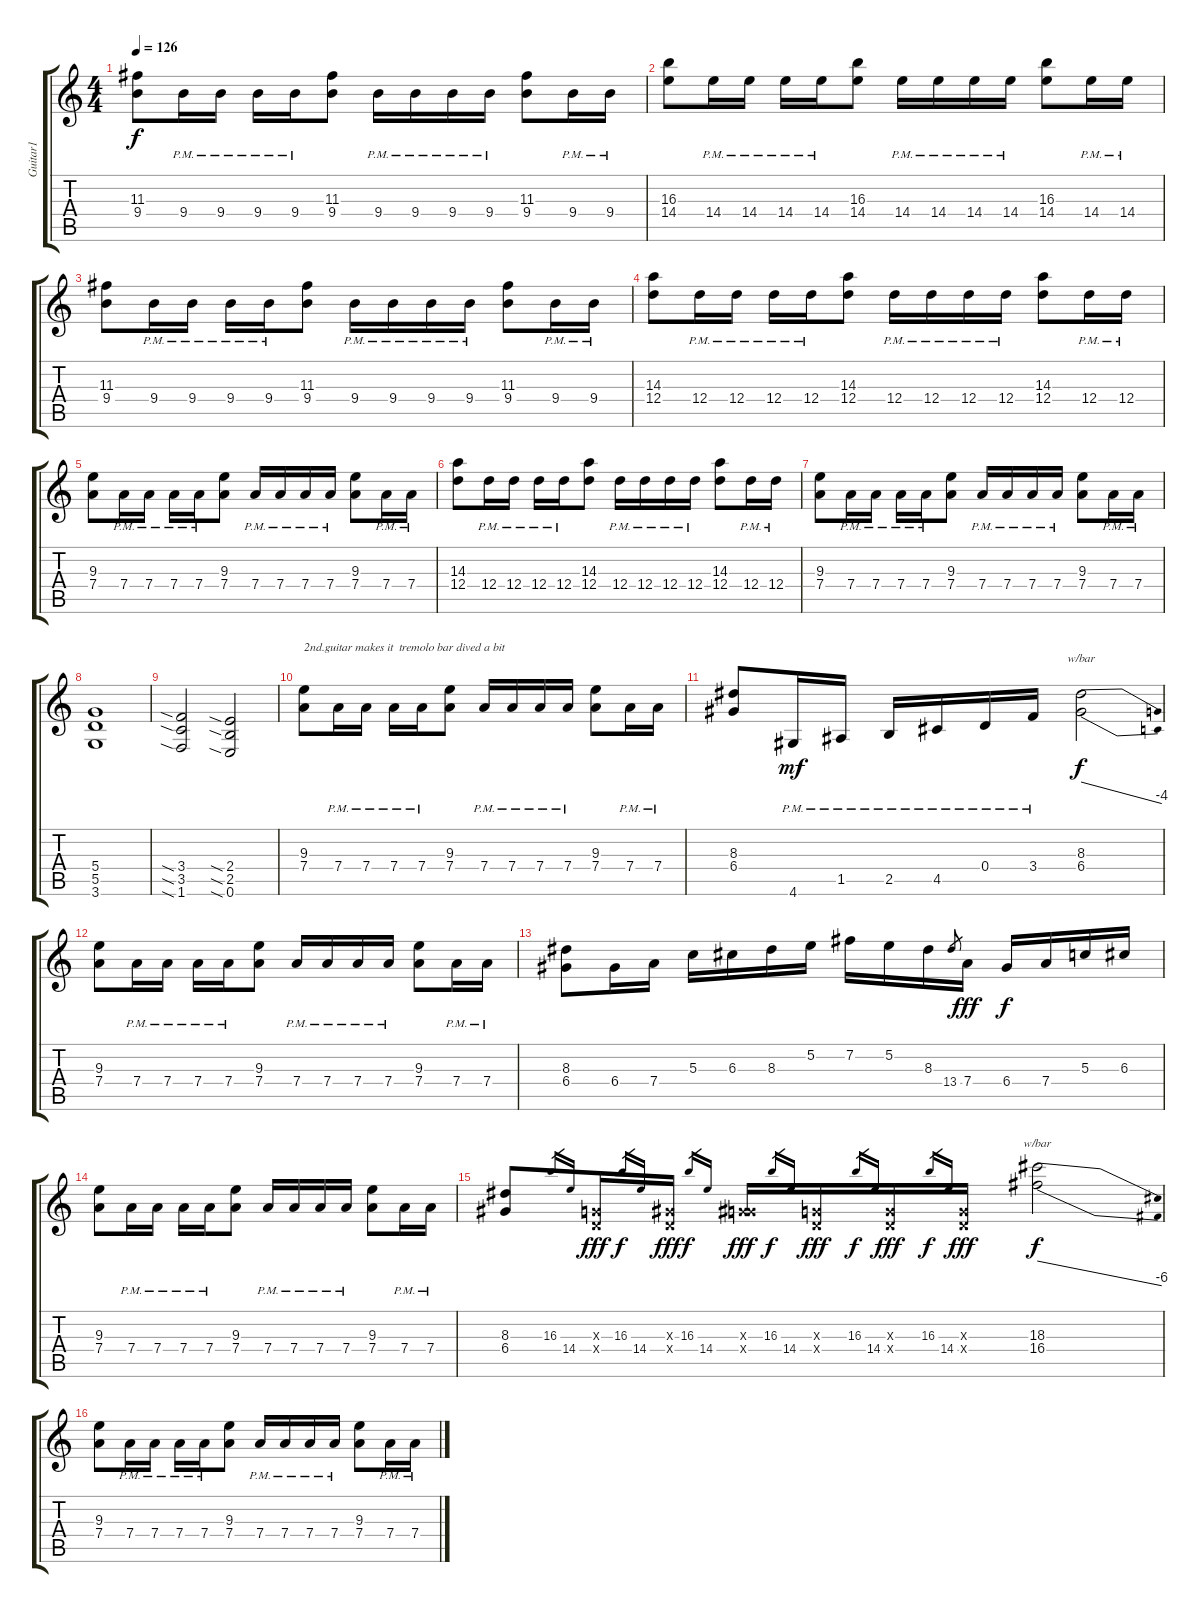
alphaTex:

\track ("Guitar1" "Guitar1") {instrument distortionguitar}
\staff {score tabs}
\tuning (E4 B3 G3 D3 A2 E2) {hide}
\ts (4 4)
\tempo 126
\clef g2
\ks c
(11.3 9.4).8{dy f} 9.4{pm}.16 9.4{pm}.16 9.4{pm}.16 9.4{pm}.16 (11.3 9.4).8 9.4{pm}.16 9.4{pm}.16 9.4{pm}.16 9.4{pm}.16 (11.3 9.4).8 9.4{pm}.16 9.4{pm}.16 |
(16.3 14.4).8 14.4{pm}.16 14.4{pm}.16 14.4{pm}.16 14.4{pm}.16 (16.3 14.4).8 14.4{pm}.16 14.4{pm}.16 14.4{pm}.16 14.4{pm}.16 (16.3 14.4).8 14.4{pm}.16 14.4{pm}.16 |
(11.3 9.4).8 9.4{pm}.16 9.4{pm}.16 9.4{pm}.16 9.4{pm}.16 (11.3 9.4).8 9.4{pm}.16 9.4{pm}.16 9.4{pm}.16 9.4{pm}.16 (11.3 9.4).8 9.4{pm}.16 9.4{pm}.16 |
(14.3 12.4).8 12.4{pm}.16 12.4{pm}.16 12.4{pm}.16 12.4{pm}.16 (14.3 12.4).8 12.4{pm}.16 12.4{pm}.16 12.4{pm}.16 12.4{pm}.16 (14.3 12.4).8 12.4{pm}.16 12.4{pm}.16 |
(9.3 7.4).8 7.4{pm}.16 7.4{pm}.16 7.4{pm}.16 7.4{pm}.16 (9.3 7.4).8 7.4{pm}.16 7.4{pm}.16 7.4{pm}.16 7.4{pm}.16 (9.3 7.4).8 7.4{pm}.16 7.4{pm}.16 |
(14.3 12.4).8 12.4{pm}.16 12.4{pm}.16 12.4{pm}.16 12.4{pm}.16 (14.3 12.4).8 12.4{pm}.16 12.4{pm}.16 12.4{pm}.16 12.4{pm}.16 (14.3 12.4).8 12.4{pm}.16 12.4{pm}.16 |
(9.3 7.4).8 7.4{pm}.16 7.4{pm}.16 7.4{pm}.16 7.4{pm}.16 (9.3 7.4).8 7.4{pm}.16 7.4{pm}.16 7.4{pm}.16 7.4{pm}.16 (9.3 7.4).8 7.4{pm}.16 7.4{pm}.16 |
(5.4 5.5 3.6).1 |
(3.4{sia} 3.5{sia} 1.6{sia}).2 (2.4{sia} 2.5{sia} 0.6{sia}).2 |
(9.3 7.4).8{txt "2nd.guitar makes it  tremolo bar dived a bit" balance 16} 7.4{pm}.16 7.4{pm}.16 7.4{pm}.16 7.4{pm}.16 (9.3 7.4).8 7.4{pm}.16 7.4{pm}.16 7.4{pm}.16 7.4{pm}.16 (9.3 7.4).8 7.4{pm}.16 7.4{pm}.16 |
(8.3 6.4).8 4.6{pm}.16{dy mf} 1.5{pm}.16 2.5{pm}.16 4.5{pm}.16 0.4{pm}.16 3.4{pm}.16 (8.3 6.4).2{tbe (dive default 0 0 60 -16) dy f} |
(9.3 7.4).8 7.4{pm}.16 7.4{pm}.16 7.4{pm}.16 7.4{pm}.16 (9.3 7.4).8 7.4{pm}.16 7.4{pm}.16 7.4{pm}.16 7.4{pm}.16 (9.3 7.4).8 7.4{pm}.16 7.4{pm}.16 |
(8.3 6.4).8 6.4.16 7.4.16 5.3.16 6.3.16 8.3.16 5.2.16 7.2.16 5.2.16 8.3.16 13.4.8{gr} 7.4.16{dy fff} 6.4.16{dy f} 7.4.16 5.3.16 6.3.16 |
(9.3 7.4).8 7.4{pm}.16 7.4{pm}.16 7.4{pm}.16 7.4{pm}.16 (9.3 7.4).8 7.4{pm}.16 7.4{pm}.16 7.4{pm}.16 7.4{pm}.16 (9.3 7.4).8 7.4{pm}.16 7.4{pm}.16 |
(8.3 6.4).8 16.3.16{gr} 14.4.16{gr} (0.3{x} 0.4{x}).16{dy fff} 16.3.16{gr dy f} 14.4.16{gr} (1.3{x} 0.4{x}).16{dy fff} 16.3.16{gr dy f} 14.4.16{gr} (0.3{x} 6.4{x}).16{dy fff} 16.3.16{gr dy f} 14.4.16{gr} (0.3{x} 0.4{x}).16{dy fff} 16.3.16{gr dy f} 14.4.16{gr} (0.3{x} 0.4{x}).16{dy fff} 16.3.16{gr dy f} 14.4.16{gr} (0.3{x} 0.4{x}).16{dy fff} (18.3 16.4).2{tbe (dive default 0 0 60 -24) dy f} |
(9.3 7.4).8 7.4{pm}.16 7.4{pm}.16 7.4{pm}.16 7.4{pm}.16 (9.3 7.4).8 7.4{pm}.16 7.4{pm}.16 7.4{pm}.16 7.4{pm}.16 (9.3 7.4).8 7.4{pm}.16 7.4{pm}.16
